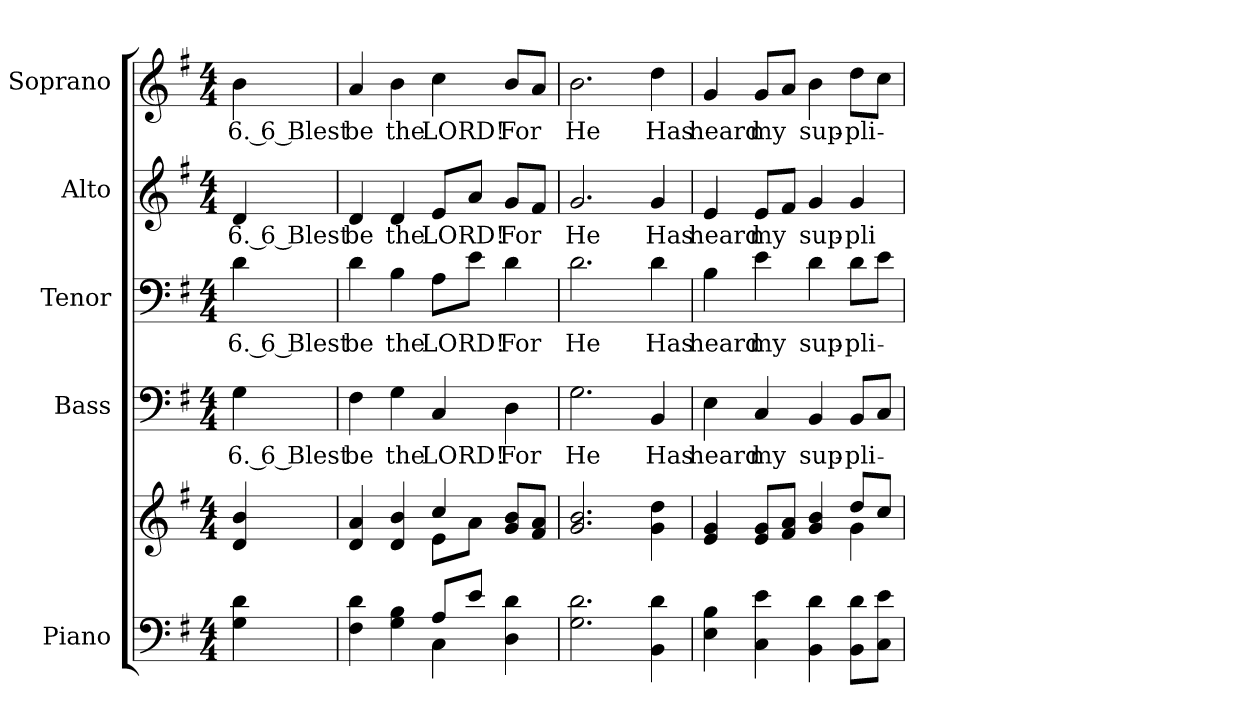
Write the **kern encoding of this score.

**kern	**kern	**kern	**text	**kern	**text	**kern	**text	**kern	**text
*part5	*part5	*part4	*part4	*part3	*part3	*part2	*part2	*part1	*part1
*staff6	*staff5	*staff4	*staff4	*staff3	*staff3	*staff2	*staff2	*staff1	*staff1
*I"Piano	*	*I"Bass	*	*I"Tenor	*	*I"Alto	*	*I"Soprano	*
*I'Pno.	*	*I'B.	*	*I'T.	*	*I'A.	*	*I'S.	*
!!LO:PB:g=z
*clefF4	*clefG2	*clefF4	*	*clefF4	*	*clefG2	*	*clefG2	*
*k[f#]	*k[f#]	*k[f#]	*	*k[f#]	*	*k[f#]	*	*k[f#]	*
*G:	*G:	*G:	*	*G:	*	*G:	*	*G:	*
*M4/4	*M4/4	*M4/4	*	*M4/4	*	*M4/4	*	*M4/4	*
*MM115	*MM115	*MM115	*	*MM115	*	*MM115	*	*MM115	*
=1	=1	=1	=1	=1	=1	=1	=1	=1	=1
!	!	!	!LO:LY:b:color=#000000	!	!	!	!	!	!
!	!	!	!	!	!LO:LY:b:color=#000000	!	!	!	!
!	!	!	!	!	!	!	!LO:LY:b:color=#000000	!	!
!	!	!	!	!	!	!	!	!	!LO:LY:b:color=#000000
4Gi\ 4di	4di/ 4bi	4Gi\	6. 6 Blest	4di\	6. 6 Blest	4di/	6. 6 Blest	4bi\	6. 6 Blest
=2	=2	=2	=2	=2	=2	=2	=2	=2	=2
*^	*^	*	*	*	*	*	*	*	*
!	!	!	!	!	!LO:LY:b:color=#000000	!	!	!	!	!	!
!	!	!	!	!	!	!	!LO:LY:b:color=#000000	!	!	!	!
!	!	!	!	!	!	!	!	!	!LO:LY:b:color=#000000	!	!
!	!	!	!	!	!	!	!	!	!	!	!LO:LY:b:color=#000000
4F#i\ 4di	2ryy	4di/ 4ai	2ryy	4F#i\	be	4di\	be	4di/	be	4ai/	be
!	!	!	!	!	!LO:LY:b:color=#000000	!	!	!	!	!	!
!	!	!	!	!	!	!	!LO:LY:b:color=#000000	!	!	!	!
!	!	!	!	!	!	!	!	!	!LO:LY:b:color=#000000	!	!
!	!	!	!	!	!	!	!	!	!	!	!LO:LY:b:color=#000000
4Gi\ 4Bi	.	4di/ 4bi	.	4Gi\	the	4Bi\	the	4di/	the	4bi\	the
!	!	!	!	!	!LO:LY:b:color=#000000	!	!	!	!	!	!
!	!	!	!	!	!	!	!LO:LY:b:color=#000000	!	!	!	!
!	!	!	!	!	!	!	!	!	!LO:LY:b:color=#000000	!	!
!	!	!	!	!	!	!	!	!	!	!	!LO:LY:b:color=#000000
8Ai/L	4Ci\	4cci/	8ei\L	4Ci/	LORD!	8Ai\L	LORD!	8ei/L	LORD!	4cci\	LORD!
8ei/J	.	.	8ai\J	.	.	8ei\J	.	8ai/J	.	.	.
!	!	!	!	!	!LO:LY:b:color=#000000	!	!	!	!	!	!
!	!	!	!	!	!	!	!LO:LY:b:color=#000000	!	!	!	!
!	!	!	!	!	!	!	!	!	!LO:LY:b:color=#000000	!	!
!	!	!	!	!	!	!	!	!	!	!	!LO:LY:b:color=#000000
4Di\ 4di	4ryy	8gi/ 8biL	4ryy	4Di\	For	4di\	For	8gi/L	For	8bi/L	For
.	.	8f#i/ 8aiJ	.	.	.	.	.	8f#i/J	.	8ai/J	.
*v	*v	*	*	*	*	*	*	*	*	*	*
*	*v	*v	*	*	*	*	*	*	*	*
=3	=3	=3	=3	=3	=3	=3	=3	=3	=3
!	!	!	!LO:LY:b:color=#000000	!	!	!	!	!	!
!	!	!	!	!	!LO:LY:b:color=#000000	!	!	!	!
!	!	!	!	!	!	!	!LO:LY:b:color=#000000	!	!
!	!	!	!	!	!	!	!	!	!LO:LY:b:color=#000000
2.Gi\ 2.di	2.gi/ 2.bi	2.Gi\	He	2.di\	He	2.gi/	He	2.bi\	He
!	!	!	!LO:LY:b:color=#000000	!	!	!	!	!	!
!	!	!	!	!	!LO:LY:b:color=#000000	!	!	!	!
!	!	!	!	!	!	!	!LO:LY:b:color=#000000	!	!
!	!	!	!	!	!	!	!	!	!LO:LY:b:color=#000000
4BBi\ 4di	4gi\ 4ddi	4BBi/	Has	4di\	Has	4gi/	Has	4ddi\	Has
=4	=4	=4	=4	=4	=4	=4	=4	=4	=4
*	*^	*	*	*	*	*	*	*	*
!	!	!	!	!LO:LY:b:color=#000000	!	!	!	!	!	!
!	!	!	!	!	!	!LO:LY:b:color=#000000	!	!	!	!
!	!	!	!	!	!	!	!	!LO:LY:b:color=#000000	!	!
!	!	!	!	!	!	!	!	!	!	!LO:LY:b:color=#000000
4Ei\ 4Bi	4ei/ 4gi	2ryy	4Ei\	heard	4Bi\	heard	4ei/	heard	4gi/	heard
!	!	!	!	!LO:LY:b:color=#000000	!	!	!	!	!	!
!	!	!	!	!	!	!LO:LY:b:color=#000000	!	!	!	!
!	!	!	!	!	!	!	!	!LO:LY:b:color=#000000	!	!
!	!	!	!	!	!	!	!	!	!	!LO:LY:b:color=#000000
4Ci\ 4ei	8ei/ 8giL	.	4Ci/	my	4ei\	my	8ei/L	my	8gi/L	my
.	8f#i/ 8aiJ	.	.	.	.	.	8f#i/J	.	8ai/J	.
!	!	!	!	!LO:LY:b:color=#000000	!	!	!	!	!	!
!	!	!	!	!	!	!LO:LY:b:color=#000000	!	!	!	!
!	!	!	!	!	!	!	!	!LO:LY:b:color=#000000	!	!
!	!	!	!	!	!	!	!	!	!	!LO:LY:b:color=#000000
4BBi\ 4di	4gi/ 4bi	4ryy	4BBi/	sup-	4di\	sup-	4gi/	sup-	4bi\	sup-
!	!	!	!	!LO:LY:b:color=#000000	!	!	!	!	!	!
!	!	!	!	!	!	!LO:LY:b:color=#000000	!	!	!	!
!	!	!	!	!	!	!	!	!LO:LY:b:color=#000000	!	!
!	!	!	!	!	!	!	!	!	!	!LO:LY:b:color=#000000
8BBi\ 8diL	8ddi/L	4gi\	8BBi/L	-pli-	8di\L	-pli-	4gi/	-pli-	8ddi\L	-pli-
8Ci\ 8eiJ	8cci/J	.	8Ci/J	.	8ei\J	.	.	.	8cci\J	.
*	*v	*v	*	*	*	*	*	*	*	*
=	=	=	=	=	=	=	=	=	=
*-	*-	*-	*-	*-	*-	*-	*-	*-	*-
